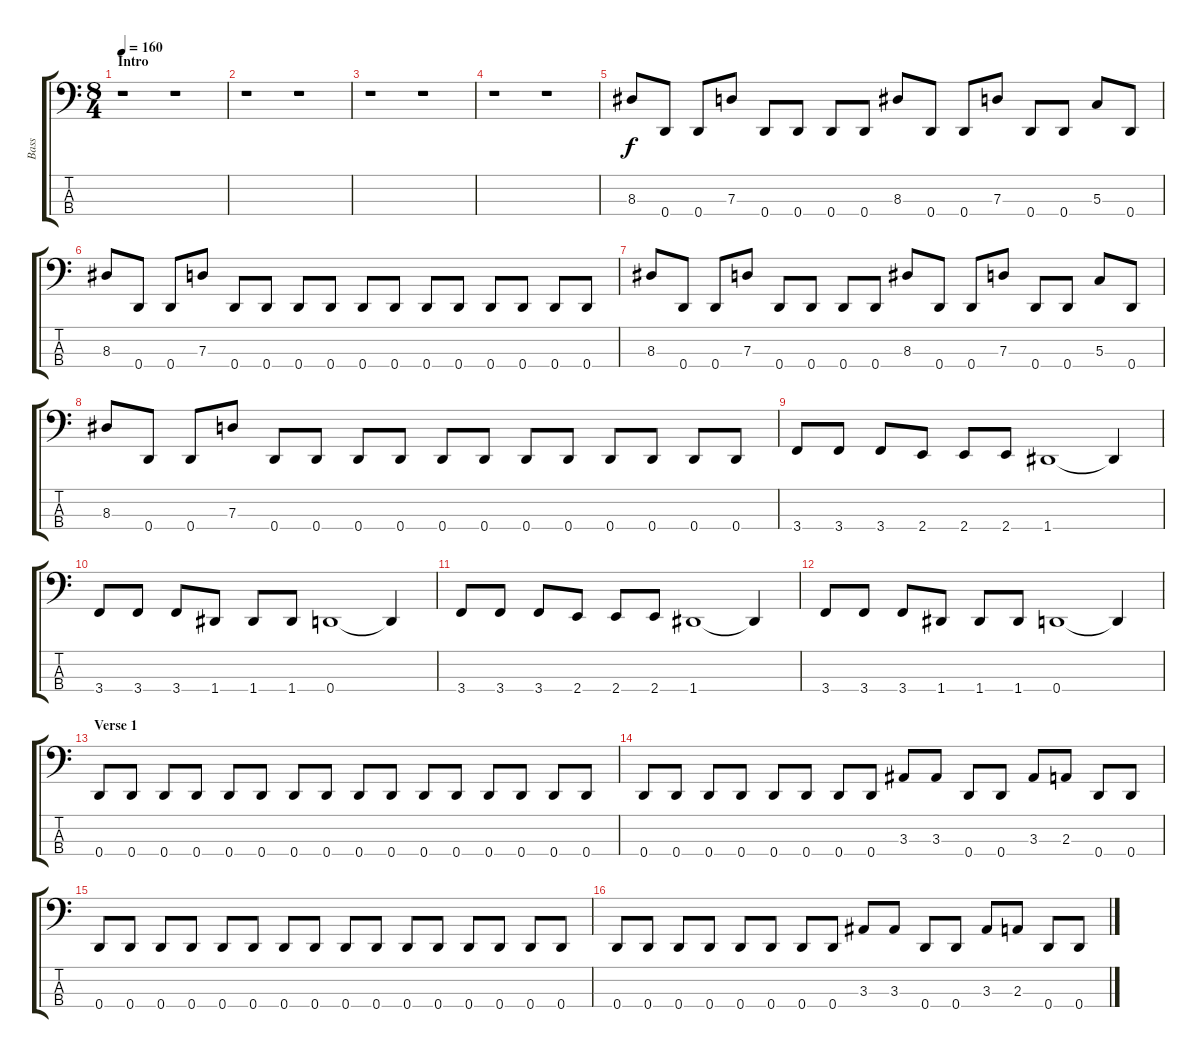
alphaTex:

\track ("Bass" "Bass") {instrument electricbassfinger}
\staff {score tabs}
\tuning (F2 C2 G1 D1) {hide}
\ts (8 4)
\section ("" "Intro")
\tempo 160
\clef f4
\ks c
r.1{dy f instrument electricbassfinger} r.1 |
r.1 r.1 |
r.1 r.1 |
r.1 r.1 |
8.3.8 0.4.8 0.4.8 7.3.8 0.4.8 0.4.8 0.4.8 0.4.8 8.3.8 0.4.8 0.4.8 7.3.8 0.4.8 0.4.8 5.3.8 0.4.8 |
8.3.8 0.4.8 0.4.8 7.3.8 0.4.8 0.4.8 0.4.8 0.4.8 0.4.8 0.4.8 0.4.8 0.4.8 0.4.8 0.4.8 0.4.8 0.4.8 |
8.3.8 0.4.8 0.4.8 7.3.8 0.4.8 0.4.8 0.4.8 0.4.8 8.3.8 0.4.8 0.4.8 7.3.8 0.4.8 0.4.8 5.3.8 0.4.8 |
8.3.8 0.4.8 0.4.8 7.3.8 0.4.8 0.4.8 0.4.8 0.4.8 0.4.8 0.4.8 0.4.8 0.4.8 0.4.8 0.4.8 0.4.8 0.4.8 |
3.4.8 3.4.8 3.4.8 2.4.8 2.4.8 2.4.8 1.4.1 1.4{t}.4 |
3.4.8 3.4.8 3.4.8 1.4.8 1.4.8 1.4.8 0.4.1 0.4{t}.4 |
3.4.8 3.4.8 3.4.8 2.4.8 2.4.8 2.4.8 1.4.1 1.4{t}.4 |
3.4.8 3.4.8 3.4.8 1.4.8 1.4.8 1.4.8 0.4.1 0.4{t}.4 |
\section ("" "Verse 1")
0.4.8 0.4.8 0.4.8 0.4.8 0.4.8 0.4.8 0.4.8 0.4.8 0.4.8 0.4.8 0.4.8 0.4.8 0.4.8 0.4.8 0.4.8 0.4.8 |
0.4.8 0.4.8 0.4.8 0.4.8 0.4.8 0.4.8 0.4.8 0.4.8 3.3.8 3.3.8 0.4.8 0.4.8 3.3.8 2.3.8 0.4.8 0.4.8 |
0.4.8 0.4.8 0.4.8 0.4.8 0.4.8 0.4.8 0.4.8 0.4.8 0.4.8 0.4.8 0.4.8 0.4.8 0.4.8 0.4.8 0.4.8 0.4.8 |
0.4.8 0.4.8 0.4.8 0.4.8 0.4.8 0.4.8 0.4.8 0.4.8 3.3.8 3.3.8 0.4.8 0.4.8 3.3.8 2.3.8 0.4.8 0.4.8
